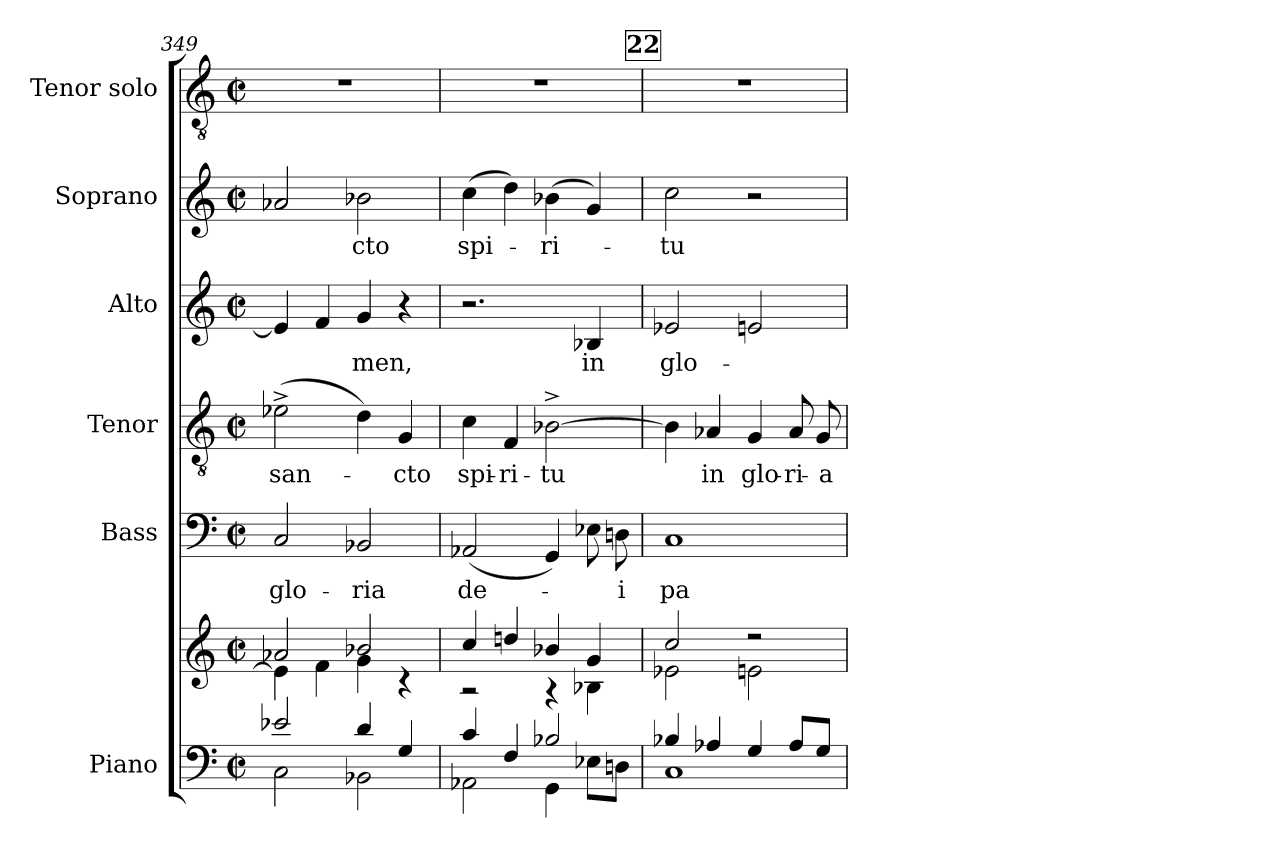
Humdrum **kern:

**kern	**kern	**kern	**text	**kern	**text	**kern	**text	**kern	**text	**kern
*part6	*part6	*part5	*part5	*part4	*part4	*part3	*part3	*part2	*part2	*part1
*staff7	*staff6	*staff5	*staff5	*staff4	*staff4	*staff3	*staff3	*staff2	*staff2	*staff1
*I"Piano	*	*I"Bass	*	*I"Tenor	*	*I"Alto	*	*I"Soprano	*	*I"Tenor solo
*I'Pno.	*	*I'B.	*	*I'T.	*	*I'A.	*	*I'S.	*	*I'T.s
*clefF4	*clefG2	*clefF4	*	*clefGv2	*	*clefG2	*	*clefG2	*	*clefGv2
*k[]	*k[]	*k[]	*	*k[]	*	*k[]	*	*k[]	*	*k[]
*M2/2	*M2/2	*M2/2	*	*M2/2	*	*M2/2	*	*M2/2	*	*M2/2
*met(c|)	*met(c|)	*met(c|)	*	*met(c|)	*	*met(c|)	*	*met(c|)	*	*met(c|)
=349	=349	=349	=349	=349	=349	=349	=349	=349	=349	=349
*^	*^	*	*	*	*	*	*	*	*	*
!	!	!	!	!	!LO:LY:b	!	!LO:LY:b	!	!	!	!	!
2C\	2e-X/	2a-X/	4e-\]	2C/	glo-	(>2e-X^\	san-	4e-/]	.	2a-X/	.	1r
.	.	.	4f\	.	.	.	.	4f/	.	.	.	.
!	!	!	!	!	!LO:LY:b	!	!	!	!LO:LY:b	!	!LO:LY:b	!
2BB-X\	4d/	2b-X/	4g\	2BB-X/	-ria	4d\)	.	4g/	-men,	2b-X\	-cto	.
!	!	!	!	!	!	!	!LO:LY:b	!	!	!	!	!
.	4G/	.	4r	.	.	4G/	-cto	4r	.	.	.	.
!!LO:LB:g=z
=350	=350	=350	=350	=350	=350	=350	=350	=350	=350	=350	=350	=350
!	!	!	!	!	!LO:LY:b	!	!LO:LY:b	!	!	!	!LO:LY:b	!
4c/	2AA-X\	4cc/	2r	(<2AA-X/	de-	4c\	spi-	2.r	.	(>4cc\	spi-	1r
!	!	!	!	!	!	!	!LO:LY:b	!	!	!	!	!
4F/	.	4ddn/	.	.	.	4F/	-ri-	.	.	4dd\)	.	.
!	!	!	!	!	!	!	!LO:LY:b	!	!	!	!LO:LY:b	!
2B-X/	4GG\	4b-X/	4r	4GG/)	.	[2B-X^\	-tu	.	.	(>4b-X\	-ri-	.
!	!	!	!	!	!	!	!	!	!LO:LY:b	!	!	!
.	8E-X\L	4g/	4B-X\	8E-X\	.	.	.	4B-X/	in	4g/)	.	.
!	!	!	!	!	!LO:LY:b	!	!	!	!	!	!	!
.	8Dn\J	.	.	8Dn\	-i	.	.	.	.	.	.	.
!!LO:REH:place=s1:a:B:fs=14:t=22
=351	=351	=351	=351	=351	=351	=351	=351	=351	=351	=351	=351	=351
!	!	!	!	!	!LO:LY:b	!	!	!	!LO:LY:b	!	!LO:LY:b	!
1C	4B-X/	2cc/	2e-X\	1C	pa-	4B-\]	.	2e-X/	glo-	2cc\	-tu	1r
!	!	!	!	!	!	!	!LO:LY:b	!	!	!	!	!
.	4A-X/	.	.	.	.	4A-X/	in	.	.	.	.	.
!	!	!	!	!	!	!	!LO:LY:b	!	!	!	!	!
.	4G/	2r	2en\	.	.	4G/	glo-	2en/	.	2r	.	.
!	!	!	!	!	!	!	!LO:LY:b	!	!	!	!	!
.	8A-/L	.	.	.	.	8A-/	-ri-	.	.	.	.	.
!	!	!	!	!	!	!	!LO:LY:b	!	!	!	!	!
.	8G/J	.	.	.	.	8G/	-a	.	.	.	.	.
*v	*v	*	*	*	*	*	*	*	*	*	*	*
*	*v	*v	*	*	*	*	*	*	*	*	*
=	=	=	=	=	=	=	=	=	=	=
*-	*-	*-	*-	*-	*-	*-	*-	*-	*-	*-
